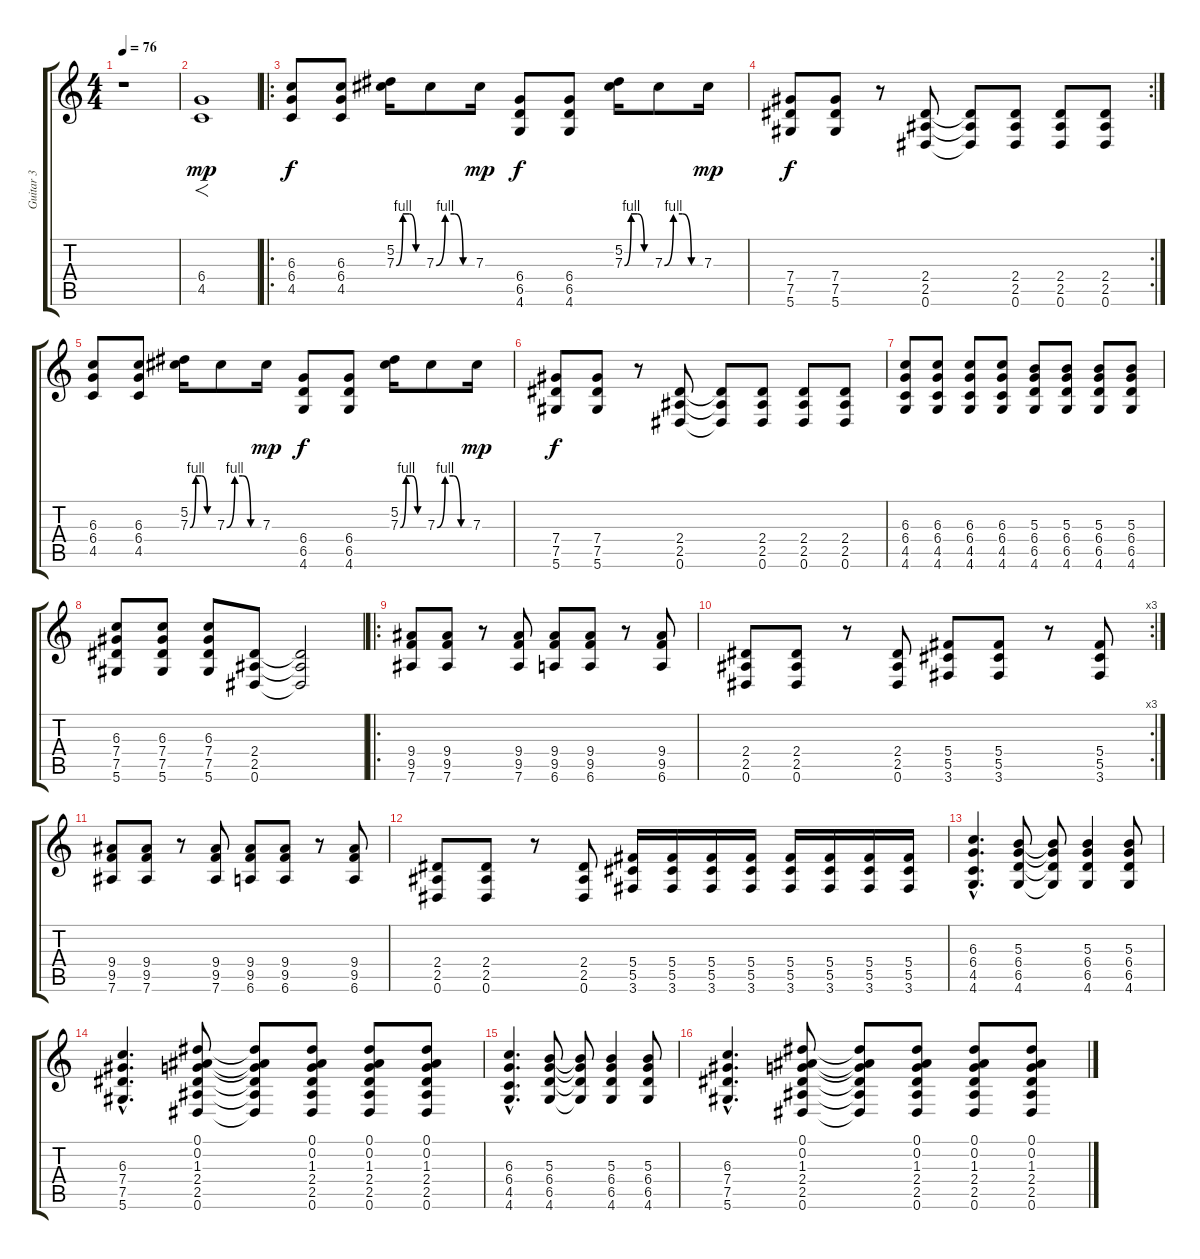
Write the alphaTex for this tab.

\track ("Guitar 3" "Guitar 3") {instrument overdrivenguitar}
\staff {score tabs}
\tuning (Eb4 Bb3 Gb3 Db3 Ab2 Eb2) {hide}
\ts (4 4)
\tempo 76
\clef g2
\ks c
r.1{dy mp} |
(6.4 4.5).1{f} |
\ro
(6.3 6.4 4.5).8{dy f} (6.3 6.4 4.5).8 (5.2 7.3{be (custom 0 0 15 4 30 4 45 0 60 0)}).16 7.3{be (custom 0 0 15 4 30 4 45 0 60 0)}.8 7.3.16{dy mp} (6.4 6.5 4.6).8{dy f} (6.4 6.5 4.6).8 (5.2 7.3{be (custom 0 0 15 4 30 4 45 0 60 0)}).16 7.3{be (custom 0 0 15 4 30 4 45 0 60 0)}.8 7.3.16{dy mp} |
\rc 2
(7.4 7.5 5.6).8{dy f} (7.4 7.5 5.6).8 r.8 (2.4 2.5 0.6).8 (2.4{t} 2.5{t} 0.6{t}).8 (2.4 2.5 0.6).8 (2.4 2.5 0.6).8 (2.4 2.5 0.6).8 |
(6.3 6.4 4.5).8 (6.3 6.4 4.5).8 (5.2 7.3{be (custom 0 0 15 4 30 4 45 0 60 0)}).16 7.3{be (custom 0 0 15 4 30 4 45 0 60 0)}.8 7.3.16{dy mp} (6.4 6.5 4.6).8{dy f} (6.4 6.5 4.6).8 (5.2 7.3{be (custom 0 0 15 4 30 4 45 0 60 0)}).16 7.3{be (custom 0 0 15 4 30 4 45 0 60 0)}.8 7.3.16{dy mp} |
(7.4 7.5 5.6).8{dy f} (7.4 7.5 5.6).8 r.8 (2.4 2.5 0.6).8 (2.4{t} 2.5{t} 0.6{t}).8 (2.4 2.5 0.6).8 (2.4 2.5 0.6).8 (2.4 2.5 0.6).8 |
(6.3 6.4 4.5 4.6).8 (6.3 6.4 4.5 4.6).8 (6.3 6.4 4.5 4.6).8 (6.3 6.4 4.5 4.6).8 (5.3 6.4 6.5 4.6).8 (5.3 6.4 6.5 4.6).8 (5.3 6.4 6.5 4.6).8 (5.3 6.4 6.5 4.6).8 |
(6.3 7.4 7.5 5.6).8 (6.3 7.4 7.5 5.6).8 (6.3 7.4 7.5 5.6).8 (2.4 2.5 0.6).8 (2.4{t} 2.5{t} 0.6{t}).2 |
\ro
(9.4 9.5 7.6).8 (9.4 9.5 7.6).8 r.8 (9.4 9.5 7.6).8 (9.4 9.5 6.6).8 (9.4 9.5 6.6).8 r.8 (9.4 9.5 6.6).8 |
\rc 3
(2.4 2.5 0.6).8 (2.4 2.5 0.6).8 r.8 (2.4 2.5 0.6).8 (5.4 5.5 3.6).8 (5.4 5.5 3.6).8 r.8 (5.4 5.5 3.6).8 |
(9.4 9.5 7.6).8 (9.4 9.5 7.6).8 r.8 (9.4 9.5 7.6).8 (9.4 9.5 6.6).8 (9.4 9.5 6.6).8 r.8 (9.4 9.5 6.6).8 |
(2.4 2.5 0.6).8 (2.4 2.5 0.6).8 r.8 (2.4 2.5 0.6).8 (5.4 5.5 3.6).16 (5.4 5.5 3.6).16 (5.4 5.5 3.6).16 (5.4 5.5 3.6).16 (5.4 5.5 3.6).16 (5.4 5.5 3.6).16 (5.4 5.5 3.6).16 (5.4 5.5 3.6).16 |
(6.3{hac} 6.4{hac} 4.5{hac} 4.6{hac}).4{d} (5.3 6.4 6.5 4.6).8 (5.3{t} 6.4{t} 6.5{t} 4.6{t}).8 (5.3 6.4 6.5 4.6).4 (5.3 6.4 6.5 4.6).8 |
(6.3{hac} 7.4{hac} 7.5{hac} 5.6{hac}).4{d} (0.1 0.2 1.3 2.4 2.5 0.6).8 (0.1{t} 0.2{t} 1.3{t} 2.4{t} 2.5{t} 0.6{t}).8 (0.1 0.2 1.3 2.4 2.5 0.6).8 (0.1 0.2 1.3 2.4 2.5 0.6).8 (0.1 0.2 1.3 2.4 2.5 0.6).8 |
(6.3{hac} 6.4{hac} 4.5{hac} 4.6{hac}).4{d} (5.3 6.4 6.5 4.6).8 (5.3{t} 6.4{t} 6.5{t} 4.6{t}).8 (5.3 6.4 6.5 4.6).4 (5.3 6.4 6.5 4.6).8 |
(6.3{hac} 7.4{hac} 7.5{hac} 5.6{hac}).4{d} (0.1 0.2 1.3 2.4 2.5 0.6).8 (0.1{t} 0.2{t} 1.3{t} 2.4{t} 2.5{t} 0.6{t}).8 (0.1 0.2 1.3 2.4 2.5 0.6).8 (0.1 0.2 1.3 2.4 2.5 0.6).8 (0.1 0.2 1.3 2.4 2.5 0.6).8
